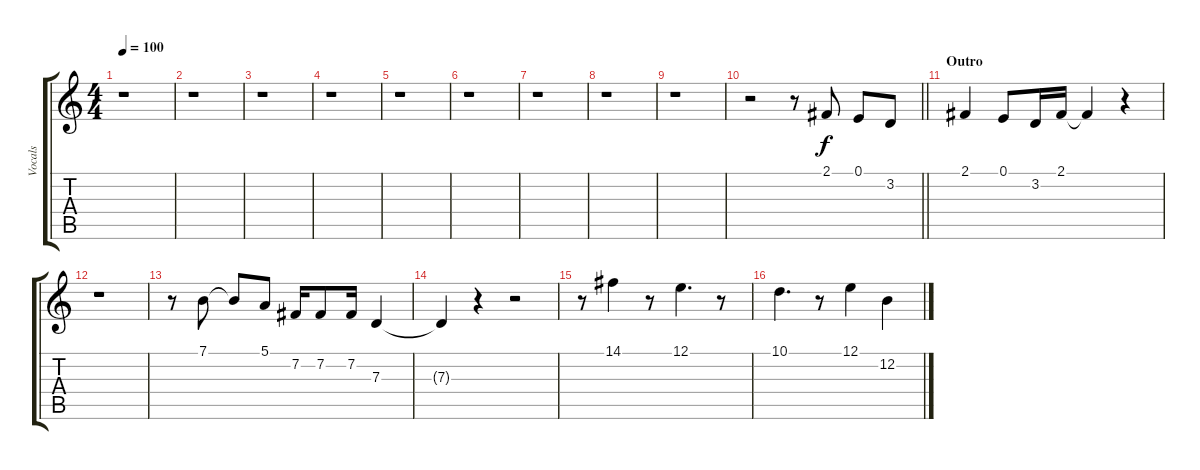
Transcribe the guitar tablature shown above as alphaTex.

\track ("Vocals" "Vocals") {instrument choiraahs}
\staff {score tabs}
\tuning (E4 B3 G3 D3 A2 E2) {hide}
\ts (4 4)
\tempo 100
\clef g2
\ks c
r.1{dy f} |
r.1 |
r.1 |
r.1 |
r.1 |
r.1 |
r.1 |
r.1 |
r.1 |
\barLineRight lightlight
r.2 r.8 2.1.8 0.1.8 3.2.8 |
\section ("" "Outro")
2.1.4 0.1.8 3.2.16 2.1.16 2.1{t}.4 r.4 |
r.1 |
r.8 7.1.8 7.1{t}.8 5.1.8 7.2.16 7.2.8 7.2.16 7.3.4 |
7.3{t}.4 r.4 r.2 |
r.8{volume 12} 14.1.4 r.8 12.1.4{d} r.8 |
10.1.4{d} r.8 12.1.4 12.2.4
